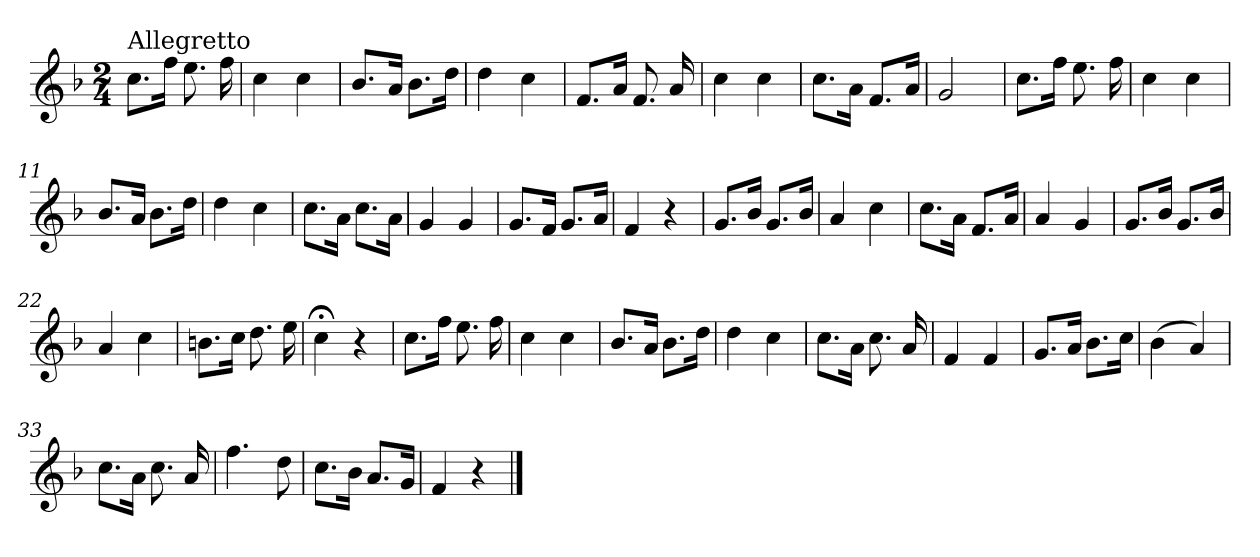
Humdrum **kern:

**kern
*part1
*staff1
*clefG2
*k[b-]
*d:
*M2/4
=1
!LO:TX:a:t=Allegretto
8.cc\L
16ff\Jk
8.ee\
16ff\
=2
4cc\
4cc\
=3
8.b-/L
16a/Jk
8.b-\L
16dd\Jk
=4
4dd\
4cc\
=5
8.f/L
16a/Jk
8.f/
16a/
=6
4cc\
4cc\
=7
8.cc\L
16a\Jk
8.f/L
16a/Jk
=8
2g/
!!LO:LB:g=z
=9
8.cc\L
16ff\Jk
8.ee\
16ff\
=10
4cc\
4cc\
=11
8.b-/L
16a/Jk
8.b-\L
16dd\Jk
=12
4dd\
4cc\
=13
8.cc\L
16a\Jk
8.cc\L
16a\Jk
=14
4g/
4g/
=15
8.g/L
16f/Jk
8.g/L
16a/Jk
=16
4f/
4r
=17
8.g/L
16b-/Jk
8.g/L
16b-/Jk
!!LO:LB:g=z
=18
4a/
4cc\
=19
8.cc\L
16a\Jk
8.f/L
16a/Jk
=20
4a/
4g/
=21
8.g/L
16b-/Jk
8.g/L
16b-/Jk
=22
4a/
4cc\
=23
8.bn\L
16cc\Jk
8.dd\
16ee\
=24
4cc;<\
4r
=25
8.cc\L
16ff\Jk
8.ee\
16ff\
=26
4cc\
4cc\
!!LO:LB:g=z
=27
8.b-/L
16a/Jk
8.b-\L
16dd\Jk
=28
4dd\
4cc\
=29
8.cc\L
16a\Jk
8.cc\
16a/
=30
4f/
4f/
=31
8.g/L
16a/Jk
8.b-\L
16cc\Jk
=32
(>4b-\
4a/)
=33
8.cc\L
16a\Jk
8.cc\
16a/
=34
4.ff\
8dd\
=35
8.cc\L
16b-\Jk
8.a/L
16g/Jk
!!LO:LB:g=z
=36
4f/
4r
==
*-
